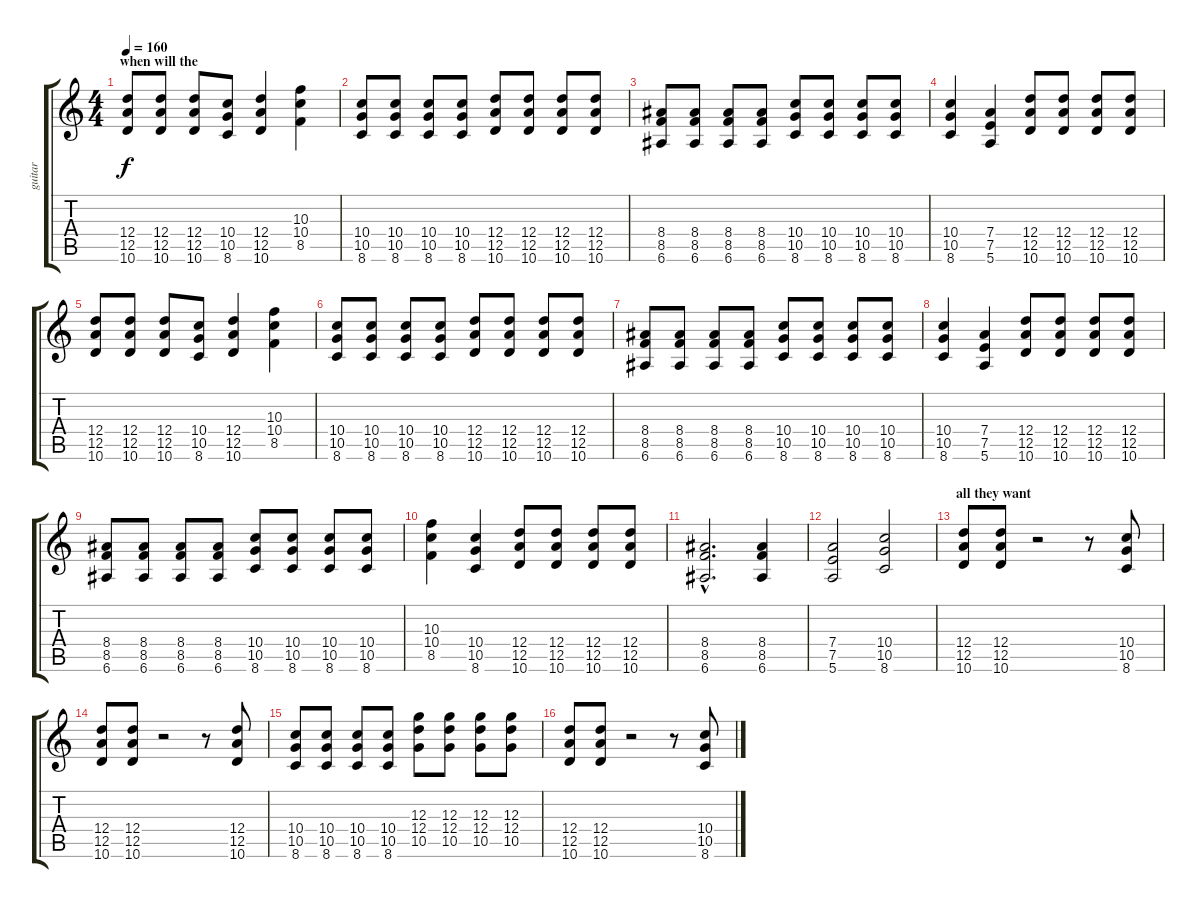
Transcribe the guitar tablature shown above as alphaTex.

\track ("guitar" "guitar") {instrument distortionguitar}
\staff {score tabs}
\tuning (E4 B3 G3 D3 A2 E2) {hide}
\ts (4 4)
\section ("" "when will the")
\tempo 160
\clef g2
\ks c
(12.4 12.5 10.6).8{dy f} (12.4 12.5 10.6).8 (12.4 12.5 10.6).8 (10.4 10.5 8.6).8 (12.4 12.5 10.6).4 (10.3 10.4 8.5).4 |
(10.4 10.5 8.6).8 (10.4 10.5 8.6).8 (10.4 10.5 8.6).8 (10.4 10.5 8.6).8 (12.4 12.5 10.6).8 (12.4 12.5 10.6).8 (12.4 12.5 10.6).8 (12.4 12.5 10.6).8 |
(8.4 8.5 6.6).8 (8.4 8.5 6.6).8 (8.4 8.5 6.6).8 (8.4 8.5 6.6).8 (10.4 10.5 8.6).8 (10.4 10.5 8.6).8 (10.4 10.5 8.6).8 (10.4 10.5 8.6).8 |
(10.4 10.5 8.6).4 (7.4 7.5 5.6).4 (12.4 12.5 10.6).8 (12.4 12.5 10.6).8 (12.4 12.5 10.6).8 (12.4 12.5 10.6).8 |
(12.4 12.5 10.6).8 (12.4 12.5 10.6).8 (12.4 12.5 10.6).8 (10.4 10.5 8.6).8 (12.4 12.5 10.6).4 (10.3 10.4 8.5).4 |
(10.4 10.5 8.6).8 (10.4 10.5 8.6).8 (10.4 10.5 8.6).8 (10.4 10.5 8.6).8 (12.4 12.5 10.6).8 (12.4 12.5 10.6).8 (12.4 12.5 10.6).8 (12.4 12.5 10.6).8 |
(8.4 8.5 6.6).8 (8.4 8.5 6.6).8 (8.4 8.5 6.6).8 (8.4 8.5 6.6).8 (10.4 10.5 8.6).8 (10.4 10.5 8.6).8 (10.4 10.5 8.6).8 (10.4 10.5 8.6).8 |
(10.4 10.5 8.6).4 (7.4 7.5 5.6).4 (12.4 12.5 10.6).8 (12.4 12.5 10.6).8 (12.4 12.5 10.6).8 (12.4 12.5 10.6).8 |
(8.4 8.5 6.6).8 (8.4 8.5 6.6).8 (8.4 8.5 6.6).8 (8.4 8.5 6.6).8 (10.4 10.5 8.6).8 (10.4 10.5 8.6).8 (10.4 10.5 8.6).8 (10.4 10.5 8.6).8 |
(10.3 10.4 8.5).4 (10.4 10.5 8.6).4 (12.4 12.5 10.6).8 (12.4 12.5 10.6).8 (12.4 12.5 10.6).8 (12.4 12.5 10.6).8 |
(8.4{hac} 8.5{hac} 6.6{hac}).2{d} (8.4 8.5 6.6).4 |
(7.4 7.5 5.6).2 (10.4 10.5 8.6).2 |
\section ("" "all they want")
(12.4 12.5 10.6).8 (12.4 12.5 10.6).8 r.2 r.8 (10.4 10.5 8.6).8 |
(12.4 12.5 10.6).8 (12.4 12.5 10.6).8 r.2 r.8 (12.4 12.5 10.6).8 |
(10.4 10.5 8.6).8 (10.4 10.5 8.6).8 (10.4 10.5 8.6).8 (10.4 10.5 8.6).8 (12.3 12.4 10.5).8 (12.3 12.4 10.5).8 (12.3 12.4 10.5).8 (12.3 12.4 10.5).8 |
(12.4 12.5 10.6).8 (12.4 12.5 10.6).8 r.2 r.8 (10.4 10.5 8.6).8
